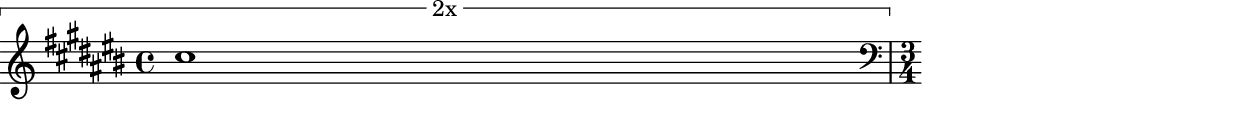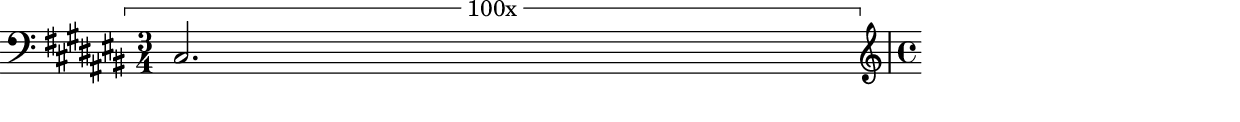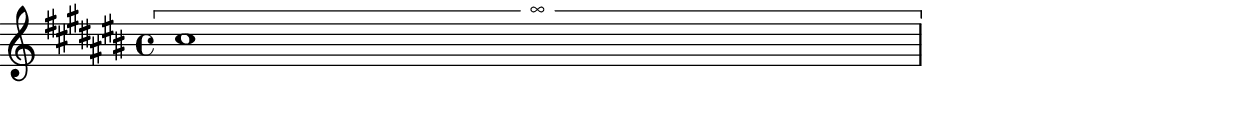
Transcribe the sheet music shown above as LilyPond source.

%% Generated by lilypond-book
%% Options: [exampleindent=10.16\mm,indent=0\mm,line-width=160\mm,paper-height=845.047\pt,paper-width=597.508\pt,papersize='(cons (* 597.508 pt) (* 845.047 pt))]
\include "lilypond-book-preamble.ly"


% ****************************************************************
% Start cut-&-pastable-section
% ****************************************************************

#(ly:set-option 'eps-box-padding 3.000000)



\paper {
  #(set-paper-size '(cons (* 597.508 pt) (* 845.047 pt)))
  indent = 0\mm
  line-width = 160\mm
  % offset the left padding, also add 1mm as lilypond creates cropped
  % images with a little space on the right
  line-width = #(- line-width (* mm  3.000000) (* mm 1))
}

\layout {
  
}




% ****************************************************************
% ly snippet:
% ****************************************************************
\sourcefilename "/lilypond-2.25.21/input/regression/measure-spanner-spacing-pair.ly"
\sourcefileline 0
\version "2.21.0"

\header {
  texidoc="
The ends of measure spanners may be aligned in various ways.
"
}

\new Staff {
  \key cis \major
  \tweak text #"2x"
  \startMeasureSpanner cis''1\stopMeasureSpanner
  \break
  \time 3/4
  \clef bass
  \tweak text #"100x"
  \tweak spacing-pair #'(key-signature . clef)
  \startMeasureSpanner cis2.\stopMeasureSpanner
  \break
  \time 4/4
  \clef treble
  \tweak text \markup \char ##x221E
  \tweak spacing-pair #'(time-signature . clef)
  \startMeasureSpanner cis''1\stopMeasureSpanner
}

\layout {
  \context {
    \Staff
    \consists "Measure_spanner_engraver"
  }
}



% ****************************************************************
% end ly snippet
% ****************************************************************
